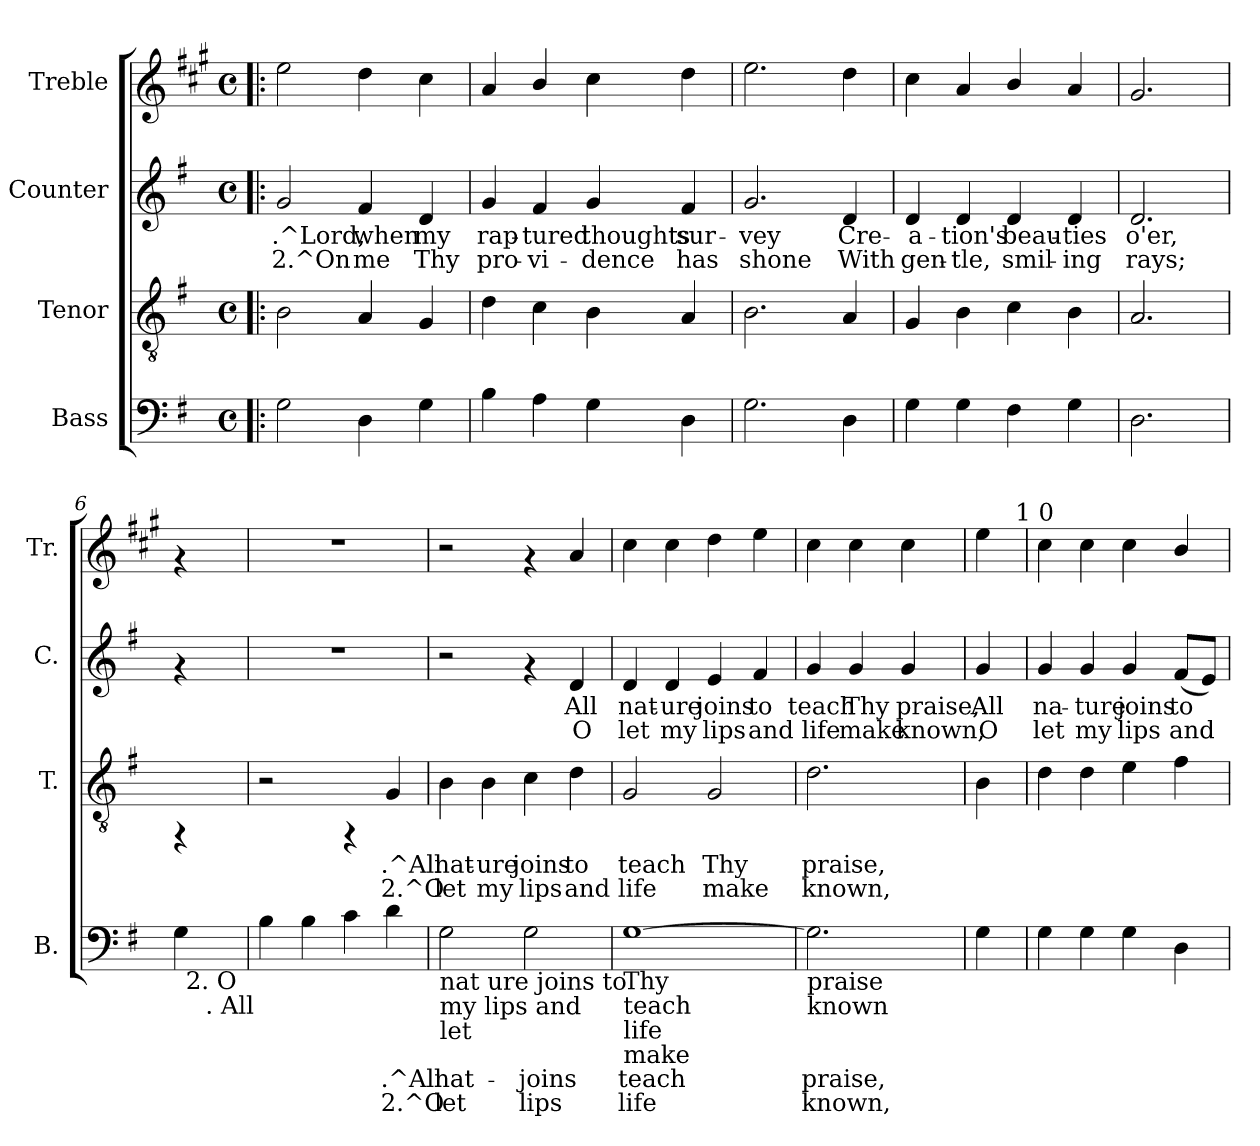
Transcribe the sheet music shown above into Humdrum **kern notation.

**kern	**text	**text	**kern	**text	**text	**kern	**text	**text	**kern
*part4	*part4	*part4	*part3	*part3	*part3	*part2	*part2	*part2	*part1
*staff4	*staff4	*staff4	*staff3	*staff3	*staff3	*staff2	*staff2	*staff2	*staff1
*I"Bass	*	*	*I"Tenor	*	*	*I"Counter	*	*	*I"Treble
*I'B.	*	*	*I'T.	*	*	*I'C.	*	*	*I'Tr.
!!LO:PB:g=z
*stria5	*	*	*stria5	*	*	*stria5	*	*	*stria5
*clefF4	*	*	*clefGv2	*	*	*clefG2	*	*	*clefG2
*	*	*	*	*	*	*	*	*	*ITrd1c2
*k[f#]	*	*	*k[f#]	*	*	*k[f#]	*	*	*k[f#]
*G:	*	*	*G:	*	*	*G:	*	*	*G:
*M4/4	*	*	*M4/4	*	*	*M4/4	*	*	*M4/4
*met(c)	*	*	*met(c)	*	*	*met(c)	*	*	*met(c)
=1!|:	=1!|:	=1!|:	=1!|:	=1!|:	=1!|:	=1!|:	=1!|:	=1!|:	=1!|:
!	!LO:LY:a:rj	!	!	!LO:LY:b:rj	!	!	!LO:LY:b:rj	!LO:LY:b:rj	!
2G\	.	.	2B\	.	.	2g</	.^Lord,	2.^On	2dd\
!	!LO:LY:a:rj	!	!	!LO:LY:b:rj	!	!	!LO:LY:b:rj	!LO:LY:b:rj	!
4D\	.	.	4A/	.	.	4f#/	when	me	4cc\
!	!LO:LY:a:rj	!	!	!LO:LY:b:rj	!	!	!LO:LY:b:rj	!LO:LY:b:rj	!
4G\	.	.	4G/	.	.	4d/	my	Thy	4b\
=2	=2	=2	=2	=2	=2	=2	=2	=2	=2
!	!LO:LY:a:rj	!	!	!LO:LY:b:rj	!	!	!LO:LY:b:rj	!LO:LY:b:rj	!
4B\	.	.	4d\	.	.	4g/	rap-	-pro-	4g/
!	!LO:LY:a:rj	!	!	!LO:LY:b:rj	!	!	!LO:LY:b:rj	!LO:LY:b:rj	!
4A\	.	.	4c\	.	.	4f#/	-tured	vi-	4a/
!	!LO:LY:a:rj	!	!	!LO:LY:b:rj	!	!	!LO:LY:b:rj	!LO:LY:b:rj	!
4G\	.	.	4B\	.	.	4g/	-thoughts	dence	4b\
!	!LO:LY:a:rj	!	!	!LO:LY:b:rj	!	!	!LO:LY:b:rj	!LO:LY:b:rj	!
4D\	.	.	4A/	.	.	4f#/	sur-	-has	4cc\
=3	=3	=3	=3	=3	=3	=3	=3	=3	=3
!	!LO:LY:a:rj	!	!	!LO:LY:b:rj	!	!	!LO:LY:b:rj	!LO:LY:b:rj	!
2.G\	.	.	2.B\	.	.	2.g/	vey	shone	2.dd\
!	!LO:LY:a:rj	!	!	!LO:LY:b:rj	!	!	!LO:LY:b:rj	!LO:LY:b:rj	!
4D\	.	.	4A/	.	.	4d/	Cre-	-With	4cc\
=4	=4	=4	=4	=4	=4	=4	=4	=4	=4
!	!LO:LY:a:rj	!	!	!LO:LY:b:rj	!	!	!LO:LY:b:rj	!LO:LY:b:rj	!
4G\	.	.	4G/	.	.	4d/	a-	-gen-	4b\
!	!LO:LY:a:rj	!	!	!LO:LY:b:rj	!	!	!LO:LY:b:rj	!LO:LY:b:rj	!
4G\	.	.	4B\	.	.	4d/	-tion's	tle,	4g/
!	!LO:LY:a:rj	!	!	!LO:LY:b:rj	!	!	!LO:LY:b:rj	!LO:LY:b:rj	!
4F#\	.	.	4c\	.	.	4d/	beau-	-smil-	4a/
!	!LO:LY:a:rj	!	!	!LO:LY:b:rj	!	!	!LO:LY:b:rj	!LO:LY:b:rj	!
4G\	.	.	4B\	.	.	4d/	-ties	ing	4g/
=5	=5	=5	=5	=5	=5	=5	=5	=5	=5
!	!LO:LY:a:rj	!	!	!LO:LY:b:rj	!	!	!LO:LY:b:rj	!LO:LY:b:rj	!
2.D\	.	.	2.A/	.	.	2.d/	o'er,	rays;	2.f#/
=6	=6	=6	=6	=6	=6	=6	=6	=6	=6
!	!LO:LY:a:rj	!	!	!	!	!	!	!	!
*^	*	*	*	*	*	*	*	*	*
*	*^	*	*	*	*	*	*	*	*	*
4G<\	32ryy	16ryy	.	.	4rFF	.	.	4rf	.	.	4rf
!	!LO:TX:b:t=2. O	!	!	!	!	!	!	!	!	!	!
.	8..ryy	.	.	.	.	.	.	.	.	.	.
.	.	64ryy	.	.	.	.	.	.	.	.	.
!	!	!LO:TX:b:t=. All	!	!	!	!	!	!	!	!	!
.	.	8ryy	.	.	.	.	.	.	.	.	.
.	.	32.ryy	.	.	.	.	.	.	.	.	.
!!LO:LB:g=z
=7	=7	=7	=7	=7	=7	=7	=7	=7	=7	=7	=7
!	!	!	!LO:LY:a:rj	!LO:LY:a:rj	!	!	!	!	!	!	!
*v	*v	*v	*	*	*	*	*	*	*	*	*
4B\	.	.	2r	.	.	1r	.	.	1r
!	!LO:LY:a:rj	!LO:LY:a:rj	!	!	!	!	!	!	!
4B\	.	.	.	.	.	.	.	.	.
!	!LO:LY:a:rj	!LO:LY:a:rj	!	!	!	!	!	!	!
4c\	.	.	4rFF	.	.	.	.	.	.
!	!LO:LY:a:rj	!LO:LY:a:rj	!	!LO:LY:b:rj	!LO:LY:b:rj	!	!	!	!
4d>\	.^All	2.^O	4G/	.^All	2.^O	.	.	.	.
=8	=8	=8	=8	=8	=8	=8	=8	=8	=8
!LO:TX:b:t=nat ure joins to	!	!	!	!	!	!	!	!	!
!LO:TX:b:t=my lips and	!	!	!	!	!	!	!	!	!
!LO:TX:b:t=let	!	!	!	!	!	!	!	!	!
!	!LO:LY:a:rj	!LO:LY:a:rj	!	!LO:LY:b:rj	!LO:LY:b:rj	!	!	!	!
2G\	nat-	-let	4B\	nat-	-let	2r	.	.	2r
!	!	!	!	!LO:LY:b:rj	!LO:LY:b:rj	!	!	!	!
.	.	.	4B\	ure	my	.	.	.	.
!	!LO:LY:a:rj	!LO:LY:a:rj	!	!LO:LY:b:rj	!LO:LY:b:rj	!	!	!	!
2G\	joins	lips	4c\	joins	lips	4rf	.	.	4rf
!	!	!	!	!LO:LY:b:rj	!LO:LY:b:rj	!	!LO:LY:b:rj	!LO:LY:b:rj	!
.	.	.	4d\	to	and	4d/	All	O	4g/
=9	=9	=9	=9	=9	=9	=9	=9	=9	=9
!LO:TX:b:t=Thy	!	!	!	!	!	!	!	!	!
!LO:TX:b:t=teach	!	!	!	!	!	!	!	!	!
!LO:TX:b:t=life	!	!	!	!	!	!	!	!	!
!LO:TX:b:t=make	!	!	!	!	!	!	!	!	!
!	!LO:LY:a:rj	!LO:LY:a:rj	!	!LO:LY:b:rj	!LO:LY:b:rj	!	!LO:LY:b:rj	!LO:LY:b:rj	!
[>1G	teach	life	2G/	teach	life	4d/	nat-	-let	4b\
!	!	!	!	!	!	!	!LO:LY:b:rj	!LO:LY:b:rj	!
.	.	.	.	.	.	4d/	ure	my	4b\
!	!	!	!	!LO:LY:b:rj	!LO:LY:b:rj	!	!LO:LY:b:rj	!LO:LY:b:rj	!
.	.	.	2G/	Thy	make	4e/	joins	lips	4cc\
!	!	!	!	!	!	!	!LO:LY:b:rj	!LO:LY:b:rj	!
.	.	.	.	.	.	4f#/	to	and	4dd\
=10	=10	=10	=10	=10	=10	=10	=10	=10	=10
!LO:TX:b:t=praise	!	!	!	!	!	!	!	!	!
!LO:TX:b:t=known	!	!	!	!	!	!	!	!	!
!	!LO:LY:a:rj	!LO:LY:a:rj	!	!LO:LY:b:rj	!LO:LY:b:rj	!	!LO:LY:b:rj	!LO:LY:b:rj	!
2.G\]	praise,	known,	2.d\	praise,	known,	4g/	teach	life	4b\
!	!	!	!	!	!	!	!LO:LY:b:rj	!LO:LY:b:rj	!
.	.	.	.	.	.	4g/	Thy	make	4b\
!	!	!	!	!	!	!	!LO:LY:b:rj	!LO:LY:b:rj	!
.	.	.	.	.	.	4g/	praise,	known,	4b\
=11	=11	=11	=11	=11	=11	=11	=11	=11	=11
!	!LO:LY:a:rj	!	!	!LO:LY:b:rj	!	!	!LO:LY:b:rj	!LO:LY:b:rj	!
*	*	*	*	*	*	*	*	*	*^
4G\	.	.	4B\	.	.	4g/	All	O	4dd\	8..ryy
!	!	!	!	!	!	!	!	!	!	!LO:TX:a:t=1 0
.	.	.	.	.	.	.	.	.	.	32ryy
=12	=12	=12	=12	=12	=12	=12	=12	=12	=12	=12
!	!LO:LY:a:rj	!	!	!LO:LY:b:rj	!	!	!LO:LY:b:rj	!LO:LY:b:rj	!	!
*	*	*	*	*	*	*	*	*	*v	*v
4G\	.	.	4d\	.	.	4g/	na-	-let	4b\
!	!LO:LY:a:rj	!	!	!LO:LY:b:rj	!	!	!LO:LY:b:rj	!LO:LY:b:rj	!
4G\	.	.	4d\	.	.	4g/	ture	my	4b\
!	!LO:LY:a:rj	!	!	!LO:LY:b:rj	!	!	!LO:LY:b:rj	!LO:LY:b:rj	!
4G\	.	.	4e\	.	.	4g/	joins	lips	4b\
!	!LO:LY:a:rj	!	!	!LO:LY:b:rj	!	!	!LO:LY:b:rj	!LO:LY:b:rj	!
4D\	.	.	4f#\	.	.	(<8f#/L	to	and	4a/
!	!	!	!	!	!	!	!LO:LY:b:rj	!LO:LY:b:rj	!
.	.	.	.	.	.	8e/J)	.	.	.
=	=	=	=	=	=	=	=	=	=
*-	*-	*-	*-	*-	*-	*-	*-	*-	*-
